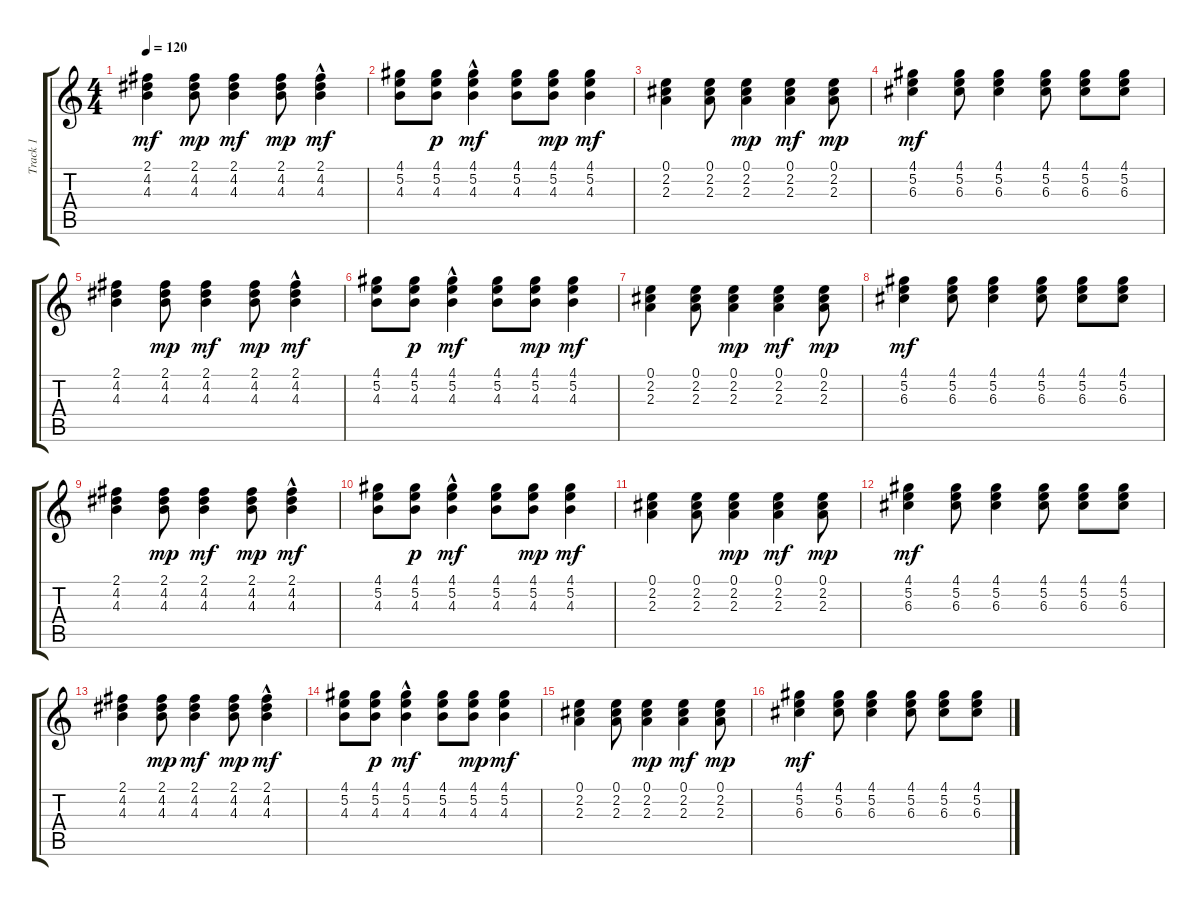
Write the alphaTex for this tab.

\track ("Track 1" "Track 1") {instrument acousticguitarsteel}
\staff {score tabs}
\tuning (E4 B3 G3 D3 A2 E2) {hide}
\ts (4 4)
\tempo 120
\clef g2
\ks c
(2.1 4.2 4.3).4{dy mf} (2.1 4.2 4.3).8{dy mp} (2.1 4.2 4.3).4{dy mf} (2.1 4.2 4.3).8{dy mp} (2.1 4.2{hac} 4.3{hac}).4{dy mf} |
(4.1 5.2 4.3).8 (4.1 5.2 4.3).8{dy p} (4.1 5.2{hac} 4.3).4{dy mf} (4.1 5.2 4.3).8 (4.1 5.2 4.3).8{dy mp} (4.1 5.2 4.3).4{dy mf} |
(0.1 2.2 2.3).4 (0.1 2.2 2.3).8 (0.1 2.2 2.3).4{dy mp} (0.1 2.2 2.3).4{dy mf} (0.1 2.2 2.3).8{dy mp} |
(4.1 5.2 6.3).4{dy mf} (4.1 5.2 6.3).8 (4.1 5.2 6.3).4 (4.1 5.2 6.3).8 (4.1 5.2 6.3).8 (4.1 5.2 6.3).8 |
(2.1 4.2 4.3).4 (2.1 4.2 4.3).8{dy mp} (2.1 4.2 4.3).4{dy mf} (2.1 4.2 4.3).8{dy mp} (2.1 4.2{hac} 4.3{hac}).4{dy mf} |
(4.1 5.2 4.3).8 (4.1 5.2 4.3).8{dy p} (4.1 5.2{hac} 4.3).4{dy mf} (4.1 5.2 4.3).8 (4.1 5.2 4.3).8{dy mp} (4.1 5.2 4.3).4{dy mf} |
(0.1 2.2 2.3).4 (0.1 2.2 2.3).8 (0.1 2.2 2.3).4{dy mp} (0.1 2.2 2.3).4{dy mf} (0.1 2.2 2.3).8{dy mp} |
(4.1 5.2 6.3).4{dy mf} (4.1 5.2 6.3).8 (4.1 5.2 6.3).4 (4.1 5.2 6.3).8 (4.1 5.2 6.3).8 (4.1 5.2 6.3).8 |
(2.1 4.2 4.3).4 (2.1 4.2 4.3).8{dy mp} (2.1 4.2 4.3).4{dy mf} (2.1 4.2 4.3).8{dy mp} (2.1 4.2{hac} 4.3{hac}).4{dy mf} |
(4.1 5.2 4.3).8 (4.1 5.2 4.3).8{dy p} (4.1 5.2{hac} 4.3).4{dy mf} (4.1 5.2 4.3).8 (4.1 5.2 4.3).8{dy mp} (4.1 5.2 4.3).4{dy mf} |
(0.1 2.2 2.3).4 (0.1 2.2 2.3).8 (0.1 2.2 2.3).4{dy mp} (0.1 2.2 2.3).4{dy mf} (0.1 2.2 2.3).8{dy mp} |
(4.1 5.2 6.3).4{dy mf} (4.1 5.2 6.3).8 (4.1 5.2 6.3).4 (4.1 5.2 6.3).8 (4.1 5.2 6.3).8 (4.1 5.2 6.3).8 |
(2.1 4.2 4.3).4 (2.1 4.2 4.3).8{dy mp} (2.1 4.2 4.3).4{dy mf} (2.1 4.2 4.3).8{dy mp} (2.1 4.2{hac} 4.3{hac}).4{dy mf} |
(4.1 5.2 4.3).8 (4.1 5.2 4.3).8{dy p} (4.1 5.2{hac} 4.3).4{dy mf} (4.1 5.2 4.3).8 (4.1 5.2 4.3).8{dy mp} (4.1 5.2 4.3).4{dy mf} |
(0.1 2.2 2.3).4 (0.1 2.2 2.3).8 (0.1 2.2 2.3).4{dy mp} (0.1 2.2 2.3).4{dy mf} (0.1 2.2 2.3).8{dy mp} |
(4.1 5.2 6.3).4{dy mf} (4.1 5.2 6.3).8 (4.1 5.2 6.3).4 (4.1 5.2 6.3).8 (4.1 5.2 6.3).8 (4.1 5.2 6.3).8
